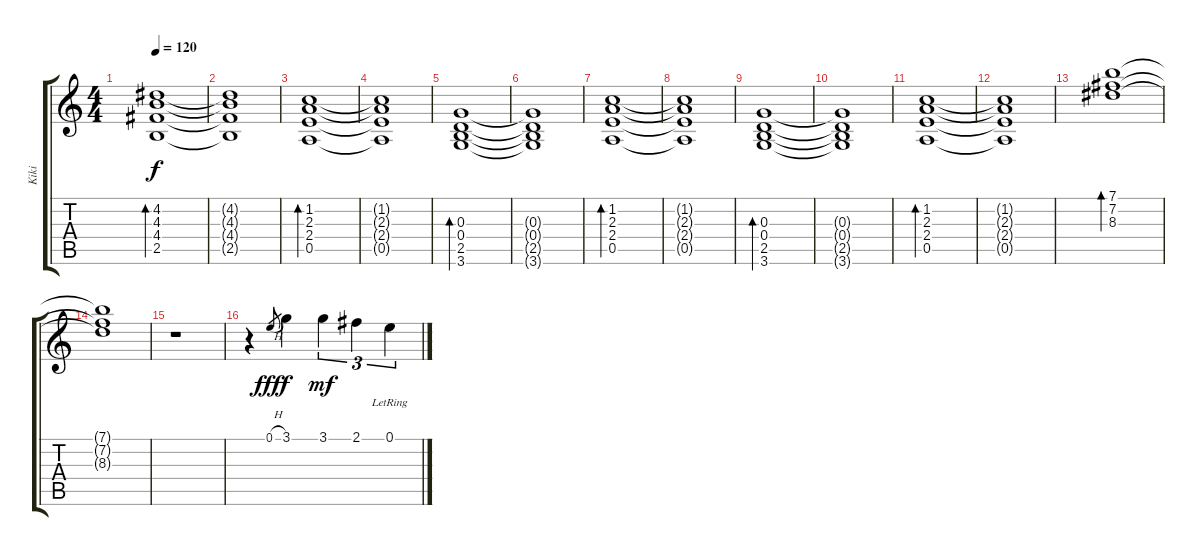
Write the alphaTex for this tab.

\track ("Kiki" "Kiki") {instrument acousticguitarnylon}
\staff {score tabs}
\tuning (E4 B3 G3 D3 A2 E2) {hide}
\ts (4 4)
\tempo 120
\clef g2
\ks c
(4.2 4.3 4.4 2.5).1{bd 60 dy f} |
(4.2{t} 4.3{t} 4.4{t} 2.5{t}).1 |
(1.2 2.3 2.4 0.5).1{bd 60} |
(1.2{t} 2.3{t} 2.4{t} 0.5{t}).1 |
(0.3 0.4 2.5 3.6).1{bd 60} |
(0.3{t} 0.4{t} 2.5{t} 3.6{t}).1 |
(1.2 2.3 2.4 0.5).1{bd 60} |
(1.2{t} 2.3{t} 2.4{t} 0.5{t}).1 |
(0.3 0.4 2.5 3.6).1{bd 60} |
(0.3{t} 0.4{t} 2.5{t} 3.6{t}).1 |
(1.2 2.3 2.4 0.5).1{bd 60} |
(1.2{t} 2.3{t} 2.4{t} 0.5{t}).1 |
(7.1 7.2 8.3).1{bd 60} |
(7.1{t} 7.2{t} 8.3{t}).1 |
r.1 |
r.4{volume 10} 0.1{h}.8{gr dy fff} 3.1.4{dy f} 3.1.4{tu (3 2) dy mf} 2.1.4{tu (3 2)} 0.1{lr}.4{tu (3 2)}
